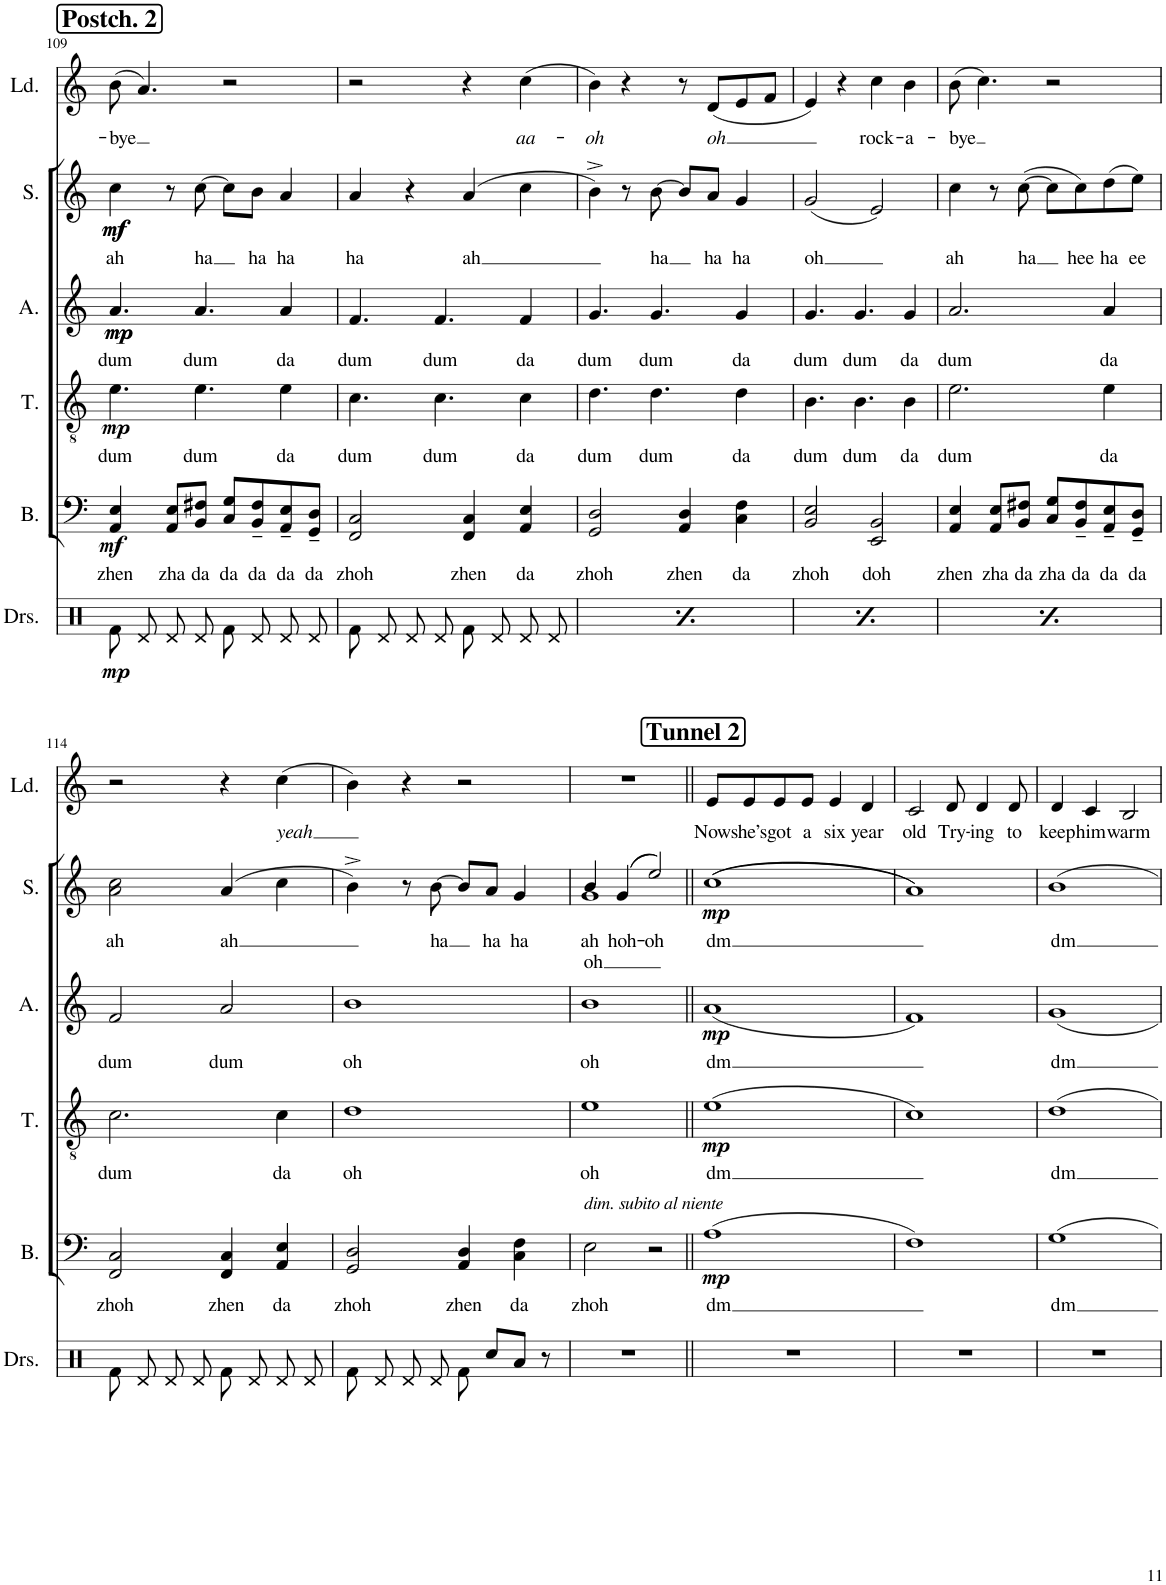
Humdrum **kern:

**kern	**dynam	**kern	**text	**dynam	**kern	**text	**dynam	**kern	**text	**dynam	**kern	**text	**text	**dynam	**kern	**text
*part6	*part6	*part5	*part5	*part5	*part4	*part4	*part4	*part3	*part3	*part3	*part2	*part2	*part2	*part2	*part1	*part1
*staff6	*staff6	*staff5	*staff5	*staff5	*staff4	*staff4	*staff4	*staff3	*staff3	*staff3	*staff2	*staff2	*staff2	*staff2	*staff1	*staff1
*I"Drumset	*	*I"Bass	*	*	*I"Tenor	*	*	*I"Alto	*	*	*I"Soprano	*	*	*	*I"Lead	*
*I'Drs.	*	*I'B.	*	*	*I'T.	*	*	*I'A.	*	*	*I'S.	*	*	*	*I'Ld.	*
!!LO:PB:g=z
*clefX	*	*clefF4	*	*	*clefGv2	*	*	*clefG2	*	*	*clefG2	*	*	*	*clefG2	*
*k[]	*	*k[]	*	*	*k[]	*	*	*k[]	*	*	*k[]	*	*	*	*k[]	*
*M2/2	*	*M2/2	*	*	*M2/2	*	*	*M2/2	*	*	*M2/2	*	*	*	*M2/2	*
*met(c|)	*	*met(c|)	*	*	*met(c|)	*	*	*met(c|)	*	*	*met(c|)	*	*	*	*met(c|)	*
!!LO:REH:place=s1:a:B:cj:fs=14:t=Postch. 2
=109	=109	=109	=109	=109	=109	=109	=109	=109	=109	=109	=109	=109	=109	=109	=109	=109
!	!LO:DY:b	!	!LO:LY:b	!LO:DY:b	!	!LO:LY:b	!LO:DY:b	!	!LO:LY:b	!LO:DY:b	!	!LO:LY:b	!	!	!	!LO:LY:b
!	!	!	!	!	!	!	!	!	!	!LO:DY:n=1:b	!	!	!	!LO:DY:b	!	!
!	!	!	!	!	!	!	!	!	!	!	!	!	!	!LO:DY:n=1:b	!	!
8Rf\	mp	4AA/ 4E/	zhen	mf	4.e\	dum	mp	4.a/	dum	mp mp	4cc\	ah	.	mf mf	(8b\	-bye
8Rd/	.	.	.	.	.	.	.	.	.	.	.	.	.	.	4.a/)	.
!	!	!	!LO:LY:b	!	!	!	!	!	!	!	!	!	!	!	!	!
8Rd/	.	8AA/ 8E/L	zha	.	.	.	.	.	.	.	8r	.	.	.	.	.
!	!	!	!LO:LY:b	!	!	!LO:LY:b	!	!	!LO:LY:b	!	!	!LO:LY:b	!	!	!	!
8Rd/	.	8BB/ 8F#X/J	da	.	4.e\	dum	.	4.a/	dum	.	[8cc\	ha	.	.	.	.
!	!	!	!LO:LY:b	!	!	!	!	!	!	!	!	!	!	!	!	!
8Rf\	.	8C/ 8G/L	da	.	.	.	.	.	.	.	8cc\L]	.	.	.	2r	.
!	!	!	!LO:LY:b	!	!	!	!	!	!	!	!	!LO:LY:b	!	!	!	!
8Rd/	.	8BB/~ 8F#/~	da	.	.	.	.	.	.	.	8b\J	ha	.	.	.	.
!	!	!	!LO:LY:b	!	!	!LO:LY:b	!	!	!LO:LY:b	!	!	!LO:LY:b	!	!	!	!
8Rd/	.	8AA/~ 8E/~	da	.	4e\	da	.	4a/	da	.	4a/	ha	.	.	.	.
!	!	!	!LO:LY:b	!	!	!	!	!	!	!	!	!	!	!	!	!
8Rd/	.	8GG/~ 8D/~J	da	.	.	.	.	.	.	.	.	.	.	.	.	.
=110	=110	=110	=110	=110	=110	=110	=110	=110	=110	=110	=110	=110	=110	=110	=110	=110
!	!	!	!LO:LY:b	!	!	!LO:LY:b	!	!	!LO:LY:b	!	!	!LO:LY:b	!	!	!	!
8Rf\	.	2FF/ 2C/	zhoh	.	4.c\	dum	.	4.f/	dum	.	4a/	ha	.	.	2r	.
8Rd/	.	.	.	.	.	.	.	.	.	.	.	.	.	.	.	.
8Rd/	.	.	.	.	.	.	.	.	.	.	4r	.	.	.	.	.
!	!	!	!	!	!	!LO:LY:b	!	!	!LO:LY:b	!	!	!	!	!	!	!
8Rd/	.	.	.	.	4.c\	dum	.	4.f/	dum	.	.	.	.	.	.	.
!	!	!	!LO:LY:b	!	!	!	!	!	!	!	!	!LO:LY:b	!	!	!	!
8Rf\	.	4FF/ 4C/	zhen	.	.	.	.	.	.	.	(4a/	ah	.	.	4r	.
8Rd/	.	.	.	.	.	.	.	.	.	.	.	.	.	.	.	.
!	!	!	!LO:LY:b	!	!	!LO:LY:b	!	!	!LO:LY:b	!	!	!	!	!	!	!LO:LY:b
8Rd/	.	4AA/ 4E/	da	.	4c\	da	.	4f/	da	.	4cc\	.	.	.	(4cc\	aa-
8Rd/	.	.	.	.	.	.	.	.	.	.	.	.	.	.	.	.
=111	=111	=111	=111	=111	=111	=111	=111	=111	=111	=111	=111	=111	=111	=111	=111	=111
!	!	!	!LO:LY:b	!	!	!LO:LY:b	!	!	!LO:LY:b	!	!	!	!	!	!	!LO:LY:b
8Rf\	.	2GG/ 2D/	zhoh	.	4.d\	dum	.	4.g/	dum	.	4b^\)	.	.	.	4b\)	-oh
8Rd/	.	.	.	.	.	.	.	.	.	.	.	.	.	.	.	.
8Rd/	.	.	.	.	.	.	.	.	.	.	8r	.	.	.	4r	.
!	!	!	!	!	!	!LO:LY:b	!	!	!LO:LY:b	!	!	!LO:LY:b	!	!	!	!
8Rd/	.	.	.	.	4.d\	dum	.	4.g/	dum	.	[8b\	ha	.	.	.	.
!	!	!	!LO:LY:b	!	!	!	!	!	!	!	!	!	!	!	!	!
8Rf\	.	4AA/ 4D/	zhen	.	.	.	.	.	.	.	8b/L]	.	.	.	8r	.
!	!	!	!	!	!	!	!	!	!	!	!	!LO:LY:b	!	!	!	!LO:LY:b
8Rd/	.	.	.	.	.	.	.	.	.	.	8a/J	ha	.	.	(8d/L	oh
!	!	!	!LO:LY:b	!	!	!LO:LY:b	!	!	!LO:LY:b	!	!	!LO:LY:b	!	!	!	!
8Rd/	.	4C\ 4F\	da	.	4d\	da	.	4g/	da	.	4g/	ha	.	.	8e/	.
8Rd/	.	.	.	.	.	.	.	.	.	.	.	.	.	.	8f/J	.
=112	=112	=112	=112	=112	=112	=112	=112	=112	=112	=112	=112	=112	=112	=112	=112	=112
!	!	!	!LO:LY:b	!	!	!LO:LY:b	!	!	!LO:LY:b	!	!	!LO:LY:b	!	!	!	!
8Rf\	.	2BB/ 2E/	zhoh	.	4.B\	dum	.	4.g/	dum	.	(2g/	oh	.	.	4e/)	.
8Rd/	.	.	.	.	.	.	.	.	.	.	.	.	.	.	.	.
8Rd/	.	.	.	.	.	.	.	.	.	.	.	.	.	.	4r	.
!	!	!	!	!	!	!LO:LY:b	!	!	!LO:LY:b	!	!	!	!	!	!	!
8Rd/	.	.	.	.	4.B\	dum	.	4.g/	dum	.	.	.	.	.	.	.
!	!	!	!LO:LY:b	!	!	!	!	!	!	!	!	!	!	!	!	!LO:LY:b
8Rf\	.	2EE/ 2BB/	doh	.	.	.	.	.	.	.	2e/)	.	.	.	4cc\	rock-
8Rd/	.	.	.	.	.	.	.	.	.	.	.	.	.	.	.	.
!	!	!	!	!	!	!LO:LY:b	!	!	!LO:LY:b	!	!	!	!	!	!	!LO:LY:b
8Rd/	.	.	.	.	4B\	da	.	4g/	da	.	.	.	.	.	4b\	-a-
8Rd/	.	.	.	.	.	.	.	.	.	.	.	.	.	.	.	.
=113	=113	=113	=113	=113	=113	=113	=113	=113	=113	=113	=113	=113	=113	=113	=113	=113
!	!	!	!LO:LY:b	!	!	!LO:LY:b	!	!	!LO:LY:b	!	!	!LO:LY:b	!	!	!	!LO:LY:b
8Rf\	.	4AA/ 4E/	zhen	.	2.e\	dum	.	2.a/	dum	.	4cc\	ah	.	.	(8b\	-bye
8Rd/	.	.	.	.	.	.	.	.	.	.	.	.	.	.	4.cc\)	.
!	!	!	!LO:LY:b	!	!	!	!	!	!	!	!	!	!	!	!	!
8Rd/	.	8AA/ 8E/L	zha	.	.	.	.	.	.	.	8r	.	.	.	.	.
!	!	!	!LO:LY:b	!	!	!	!	!	!	!	!	!LO:LY:b	!	!	!	!
8Rd/	.	8BB/ 8F#X/J	da	.	.	.	.	.	.	.	([8cc\	ha	.	.	.	.
!	!	!	!LO:LY:b	!	!	!	!	!	!	!	!	!	!	!	!	!
8Rf\	.	8C/ 8G/L	zha	.	.	.	.	.	.	.	8cc\L]	.	.	.	2r	.
!	!	!	!LO:LY:b	!	!	!	!	!	!	!	!	!LO:LY:b	!	!	!	!
8Rd/	.	8BB/~ 8F#/~	da	.	.	.	.	.	.	.	8cc\)	hee	.	.	.	.
!	!	!	!LO:LY:b	!	!	!LO:LY:b	!	!	!LO:LY:b	!	!	!LO:LY:b	!	!	!	!
8Rd/	.	8AA/~ 8E/~	da	.	4e\	da	.	4a/	da	.	(8dd\	ha	.	.	.	.
!	!	!	!LO:LY:b	!	!	!	!	!	!	!	!	!LO:LY:b	!	!	!	!
8Rd/	.	8GG/~ 8D/~J	da	.	.	.	.	.	.	.	8ee\J)	ee	.	.	.	.
!!LO:LB:g=z
=114	=114	=114	=114	=114	=114	=114	=114	=114	=114	=114	=114	=114	=114	=114	=114	=114
!	!	!	!LO:LY:b	!	!	!LO:LY:b	!	!	!LO:LY:b	!	!	!LO:LY:b	!	!	!	!
8Rf\	.	2FF/ 2C/	zhoh	.	2.c\	dum	.	2f/	dum	.	2a\ 2cc\	ah	.	.	2r	.
8Rd/	.	.	.	.	.	.	.	.	.	.	.	.	.	.	.	.
8Rd/	.	.	.	.	.	.	.	.	.	.	.	.	.	.	.	.
8Rd/	.	.	.	.	.	.	.	.	.	.	.	.	.	.	.	.
!	!	!	!LO:LY:b	!	!	!	!	!	!LO:LY:b	!	!	!LO:LY:b	!	!	!	!
8Rf\	.	4FF/ 4C/	zhen	.	.	.	.	2a/	dum	.	(4a/	ah	.	.	4r	.
8Rd/	.	.	.	.	.	.	.	.	.	.	.	.	.	.	.	.
!	!	!	!LO:LY:b	!	!	!LO:LY:b	!	!	!	!	!	!	!	!	!	!LO:LY:b
8Rd/	.	4AA/ 4E/	da	.	4c\	da	.	.	.	.	4cc\	.	.	.	(4cc\	-yeah
8Rd/	.	.	.	.	.	.	.	.	.	.	.	.	.	.	.	.
=115	=115	=115	=115	=115	=115	=115	=115	=115	=115	=115	=115	=115	=115	=115	=115	=115
!	!	!	!LO:LY:b	!	!	!LO:LY:b	!	!	!LO:LY:b	!	!	!	!	!	!	!
8Rf\	.	2GG/ 2D/	zhoh	.	1d	oh	.	1b	oh	.	4b^\)	.	.	.	4b\)	.
8Rd/	.	.	.	.	.	.	.	.	.	.	.	.	.	.	.	.
8Rd/	.	.	.	.	.	.	.	.	.	.	8r	.	.	.	4r	.
!	!	!	!	!	!	!	!	!	!	!	!	!LO:LY:b	!	!	!	!
8Rd/	.	.	.	.	.	.	.	.	.	.	[8b\	ha	.	.	.	.
!	!	!	!LO:LY:b	!	!	!	!	!	!	!	!	!	!	!	!	!
8Rf\	.	4AA/ 4D/	zhen	.	.	.	.	.	.	.	8b/L]	.	.	.	2r	.
!	!	!	!	!	!	!	!	!	!	!	!	!LO:LY:b	!	!	!	!
8Rcc/L	.	.	.	.	.	.	.	.	.	.	8a/J	ha	.	.	.	.
!	!	!	!LO:LY:b	!	!	!	!	!	!	!	!	!LO:LY:b	!	!	!	!
8Ra/J	.	4C\ 4F\	da	.	.	.	.	.	.	.	4g/	ha	.	.	.	.
8r	.	.	.	.	.	.	.	.	.	.	.	.	.	.	.	.
=116	=116	=116	=116	=116	=116	=116	=116	=116	=116	=116	=116	=116	=116	=116	=116	=116
!	!	!LO:TX:a:i:t=dim. subito al niente	!	!	!	!	!	!	!	!	!	!	!	!	!	!
!	!	!	!LO:LY:b	!	!	!LO:LY:b	!	!	!LO:LY:b	!	!	!LO:LY:b	!LO:LY:b	!	!	!
*	*	*	*	*	*	*	*	*	*	*	*^	*	*	*	*	*
1r	.	2E\	zhoh	.	1e	oh	.	1b	oh	.	4b/	1g	ah	oh	.	1r	.
!	!	!	!	!	!	!	!	!	!	!	!	!	!LO:LY:b	!	!	!	!
.	.	.	.	.	.	.	.	.	.	.	((4g/	.	hoh-	.	.	.	.
!	!	!	!	!	!	!	!	!	!	!	!	!	!LO:LY:b	!	!	!	!
.	.	2r	.	.	.	.	.	.	.	.	2ee/))	.	-oh	.	.	.	.
*	*	*	*	*	*	*	*	*	*	*	*v	*v	*	*	*	*	*
!!LO:REH:place=s1:a:B:cj:fs=14:t=Tunnel 2
=117||	=117||	=117||	=117||	=117||	=117||	=117||	=117||	=117||	=117||	=117||	=117||	=117||	=117||	=117||	=117||	=117||
!	!	!	!LO:LY:b	!LO:DY:b	!	!LO:LY:b	!LO:DY:b	!	!LO:LY:b	!LO:DY:b	!	!LO:LY:b	!	!LO:DY:b	!	!LO:LY:b
1r	.	(1A	dm	mp	(1e	dm	mp	(1a	dm	mp	((1cc	dm	.	mp	8e/L	Now
!	!	!	!	!	!	!	!	!	!	!	!	!	!	!	!	!LO:LY:b
.	.	.	.	.	.	.	.	.	.	.	.	.	.	.	8e/	she’s
!	!	!	!	!	!	!	!	!	!	!	!	!	!	!	!	!LO:LY:b
.	.	.	.	.	.	.	.	.	.	.	.	.	.	.	8e/	got
!	!	!	!	!	!	!	!	!	!	!	!	!	!	!	!	!LO:LY:b
.	.	.	.	.	.	.	.	.	.	.	.	.	.	.	8e/J	a
!	!	!	!	!	!	!	!	!	!	!	!	!	!	!	!	!LO:LY:b
.	.	.	.	.	.	.	.	.	.	.	.	.	.	.	4e/	six
!	!	!	!	!	!	!	!	!	!	!	!	!	!	!	!	!LO:LY:b
.	.	.	.	.	.	.	.	.	.	.	.	.	.	.	4d/	year
=118	=118	=118	=118	=118	=118	=118	=118	=118	=118	=118	=118	=118	=118	=118	=118	=118
!	!	!	!	!	!	!	!	!	!	!	!	!	!	!	!	!LO:LY:b
1r	.	1F)	.	.	1c)	.	.	1f)	.	.	1a))	.	.	.	2c/	old
!	!	!	!	!	!	!	!	!	!	!	!	!	!	!	!	!LO:LY:b
.	.	.	.	.	.	.	.	.	.	.	.	.	.	.	8d/	Try-
!	!	!	!	!	!	!	!	!	!	!	!	!	!	!	!	!LO:LY:b
.	.	.	.	.	.	.	.	.	.	.	.	.	.	.	4d/	-ing
!	!	!	!	!	!	!	!	!	!	!	!	!	!	!	!	!LO:LY:b
.	.	.	.	.	.	.	.	.	.	.	.	.	.	.	8d/	to
=119	=119	=119	=119	=119	=119	=119	=119	=119	=119	=119	=119	=119	=119	=119	=119	=119
!	!	!	!LO:LY:b	!	!	!LO:LY:b	!	!	!LO:LY:b	!	!	!LO:LY:b	!	!	!	!LO:LY:b
1r	.	1G	dm	.	1d	dm	.	1g	dm	.	1b	dm	.	.	4d/	keep
!	!	!	!	!	!	!	!	!	!	!	!	!	!	!	!	!LO:LY:b
.	.	.	.	.	.	.	.	.	.	.	.	.	.	.	4c/	him
!	!	!	!	!	!	!	!	!	!	!	!	!	!	!	!	!LO:LY:b
.	.	.	.	.	.	.	.	.	.	.	.	.	.	.	2B/	warm
=	=	=	=	=	=	=	=	=	=	=	=	=	=	=	=	=
*-	*-	*-	*-	*-	*-	*-	*-	*-	*-	*-	*-	*-	*-	*-	*-	*-
